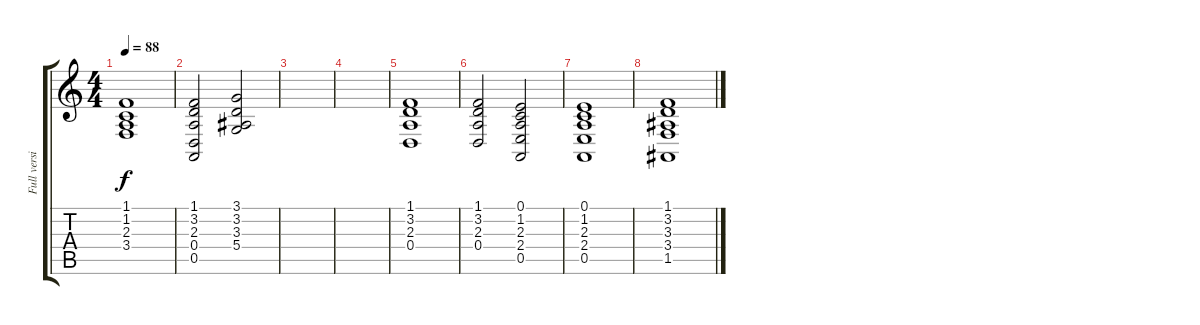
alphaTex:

\track ("Full version you" "Full versi") {solo instrument pad8sweep}
\staff {score tabs}
\tuning (E4 B3 G3 D3 A2 E2) {hide}
\ts (4 4)
\tempo 88
\clef g2
\ks c
(1.1 1.2 2.3 3.4).1{dy f} |
(1.1 3.2 2.3 0.4 0.5).2 (3.1 3.2 3.3 5.4).2 |
|
|
(1.1 3.2 2.3 0.4).1 |
(1.1 3.2 2.3 0.4).2 (0.1 1.2 2.3 2.4 0.5).2 |
(0.1 1.2 2.3 2.4 0.5).1 |
(1.1 3.2 3.3 3.4 1.5).1
